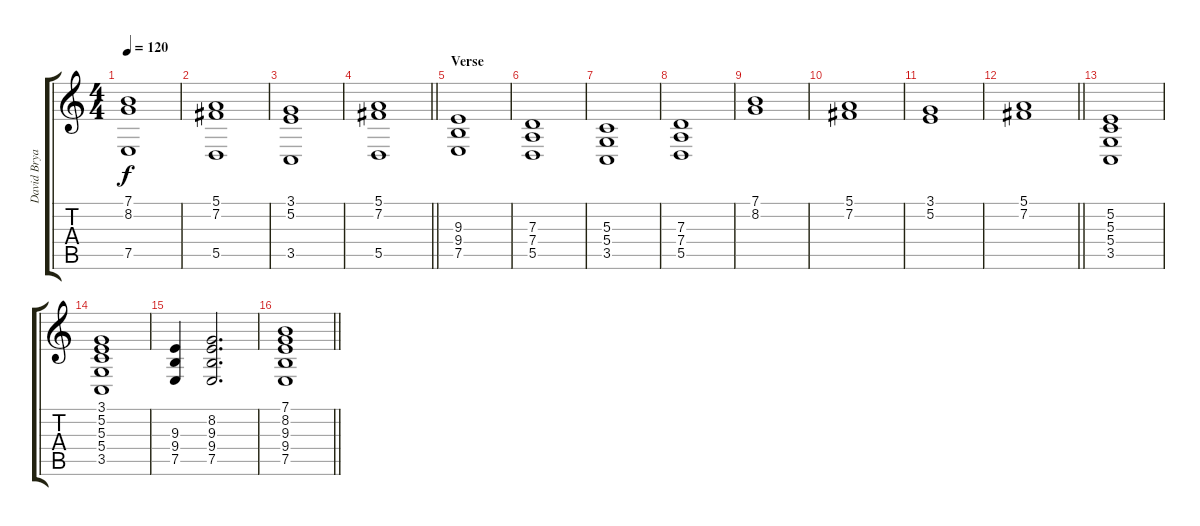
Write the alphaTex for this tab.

\track ("David Bryan (Strings)" "David Brya") {instrument synthstrings1}
\staff {score tabs}
\tuning (E4 B3 G3 D3 A2 E2) {hide}
\ts (4 4)
\tempo 120
\clef g2
\ks c
(7.1 8.2 7.5).1{dy f} |
(5.1 7.2 5.5).1 |
(3.1 5.2 3.5).1 |
\barLineRight lightlight
(5.1 7.2 5.5).1 |
\section ("" "Verse")
(9.3 9.4 7.5).1 |
(7.3 7.4 5.5).1 |
(5.3 5.4 3.5).1 |
(7.3 7.4 5.5).1 |
(7.1 8.2).1 |
(5.1 7.2).1 |
(3.1 5.2).1 |
\barLineRight lightlight
(5.1 7.2).1 |
(5.2 5.3 5.4 3.5).1 |
(3.1 5.2 5.3 5.4 3.5).1 |
(9.3 9.4 7.5).4 (8.2 9.3 9.4 7.5).2{d} |
\barLineRight lightlight
(7.1 8.2 9.3 9.4 7.5).1
